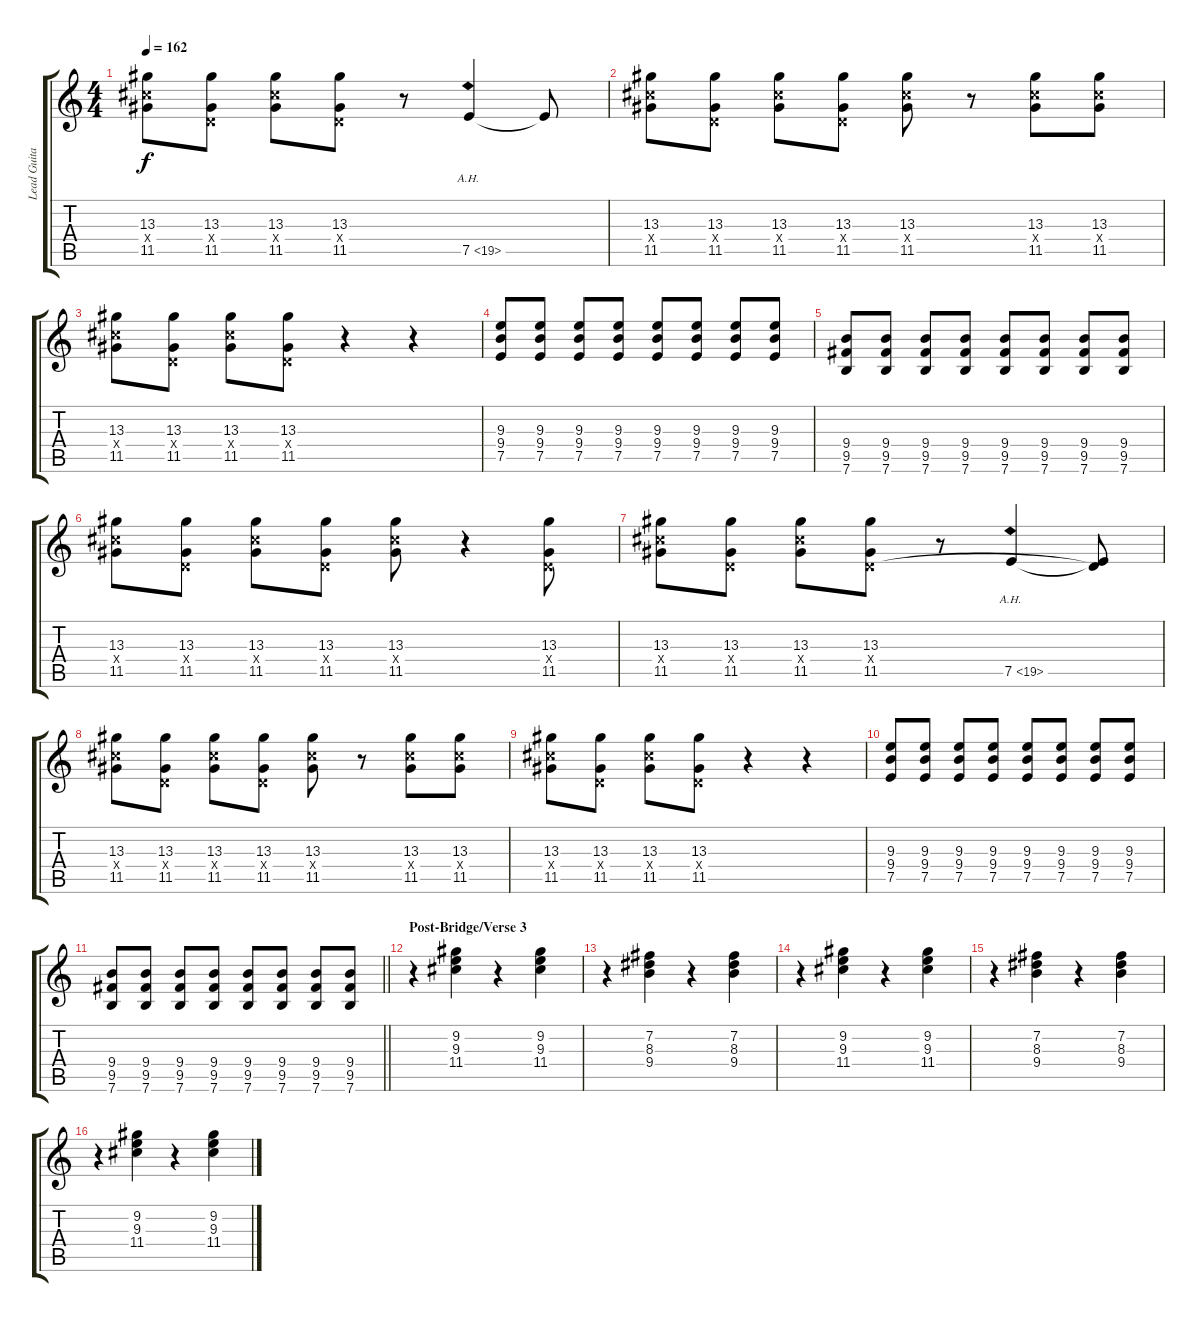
\track ("Lead Guitar" "Lead Guita") {instrument distortionguitar}
\staff {score tabs}
\tuning (E4 B3 G3 D3 A2 E2) {hide}
\ts (4 4)
\tempo 162
\clef g2
\ks c
(13.3 11.4{x} 11.5).8{dy f} (13.3 0.4{x} 11.5).8 (13.3 11.4{x} 11.5).8 (13.3 0.4{x} 11.5).8 r.8 7.5{ah 12}.4 7.5{t}.8 |
(13.3 11.4{x} 11.5).8 (13.3 0.4{x} 11.5).8 (13.3 11.4{x} 11.5).8 (13.3 0.4{x} 11.5).8 (13.3 11.4{x} 11.5).8 r.8 (13.3 11.4{x} 11.5).8 (13.3 11.4{x} 11.5).8 |
(13.3 11.4{x} 11.5).8 (13.3 0.4{x} 11.5).8 (13.3 11.4{x} 11.5).8 (13.3 0.4{x} 11.5).8 r.4 r.4 |
(9.3 9.4 7.5).8 (9.3 9.4 7.5).8 (9.3 9.4 7.5).8 (9.3 9.4 7.5).8 (9.3 9.4 7.5).8 (9.3 9.4 7.5).8 (9.3 9.4 7.5).8 (9.3 9.4 7.5).8 |
(9.4 9.5 7.6).8 (9.4 9.5 7.6).8 (9.4 9.5 7.6).8 (9.4 9.5 7.6).8 (9.4 9.5 7.6).8 (9.4 9.5 7.6).8 (9.4 9.5 7.6).8 (9.4 9.5 7.6).8 |
(13.3 11.4{x} 11.5).8 (13.3 0.4{x} 11.5).8 (13.3 11.4{x} 11.5).8 (13.3 0.4{x} 11.5).8 (13.3 11.4{x} 11.5).8 r.4 (13.3 0.4{x} 11.5).8 |
(13.3 11.4{x} 11.5).8 (13.3 0.4{x} 11.5).8 (13.3 11.4{x} 11.5).8 (13.3 0.4{x} 11.5).8 r.8 7.5{ah 12}.4 (0.4{t} 7.5{t}).8 |
(13.3 11.4{x} 11.5).8 (13.3 0.4{x} 11.5).8 (13.3 11.4{x} 11.5).8 (13.3 0.4{x} 11.5).8 (13.3 11.4{x} 11.5).8 r.8 (13.3 11.4{x} 11.5).8 (13.3 11.4{x} 11.5).8 |
(13.3 11.4{x} 11.5).8 (13.3 0.4{x} 11.5).8 (13.3 11.4{x} 11.5).8 (13.3 0.4{x} 11.5).8 r.4 r.4 |
(9.3 9.4 7.5).8 (9.3 9.4 7.5).8 (9.3 9.4 7.5).8 (9.3 9.4 7.5).8 (9.3 9.4 7.5).8 (9.3 9.4 7.5).8 (9.3 9.4 7.5).8 (9.3 9.4 7.5).8 |
\barLineRight lightlight
(9.4 9.5 7.6).8 (9.4 9.5 7.6).8 (9.4 9.5 7.6).8 (9.4 9.5 7.6).8 (9.4 9.5 7.6).8 (9.4 9.5 7.6).8 (9.4 9.5 7.6).8 (9.4 9.5 7.6).8 |
\section ("" "Post-Bridge/Verse 3")
r.4 (9.2 9.3 11.4).4 r.4 (9.2 9.3 11.4).4 |
r.4 (7.2 8.3 9.4).4 r.4 (7.2 8.3 9.4).4 |
r.4 (9.2 9.3 11.4).4 r.4 (9.2 9.3 11.4).4 |
r.4 (7.2 8.3 9.4).4 r.4 (7.2 8.3 9.4).4 |
r.4 (9.2 9.3 11.4).4 r.4 (9.2 9.3 11.4).4
